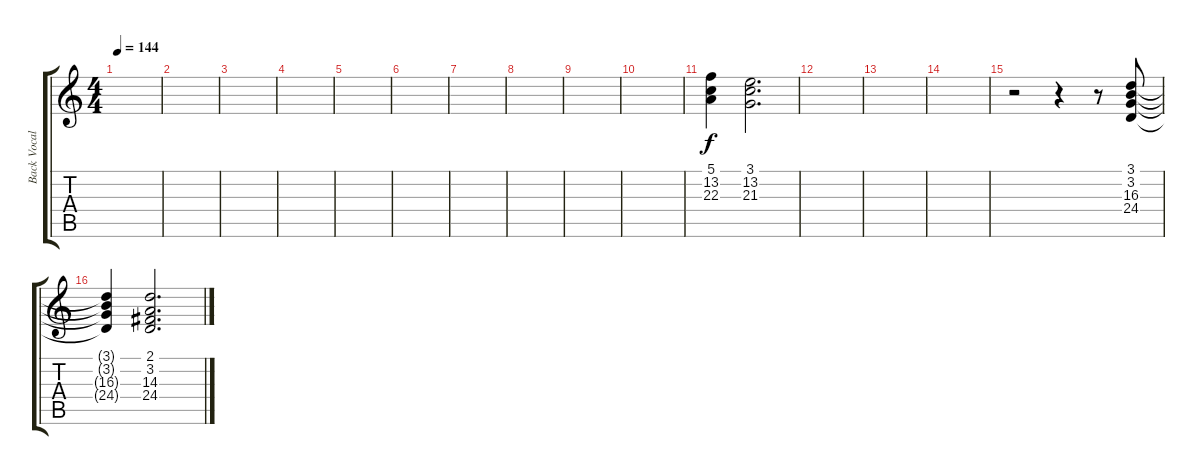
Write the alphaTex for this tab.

\track ("Back Vocals" "Back Vocal") {instrument choiraahs}
\staff {score tabs}
\tuning (E4 B3 G3 D3 A2 E2) {hide}
\ts (4 4)
\tempo 144
\clef g2
\ks c
|
|
|
|
|
|
|
|
|
|
(5.1 13.2 22.3).4 (3.1 13.2 21.3).2{d} |
|
|
|
r.2 r.4 r.8 (3.1 3.2 16.3 24.4).8 |
(3.1{t} 3.2{t} 16.3{t} 24.4{t}).4 (2.1 3.2 14.3 24.4).2{d}
